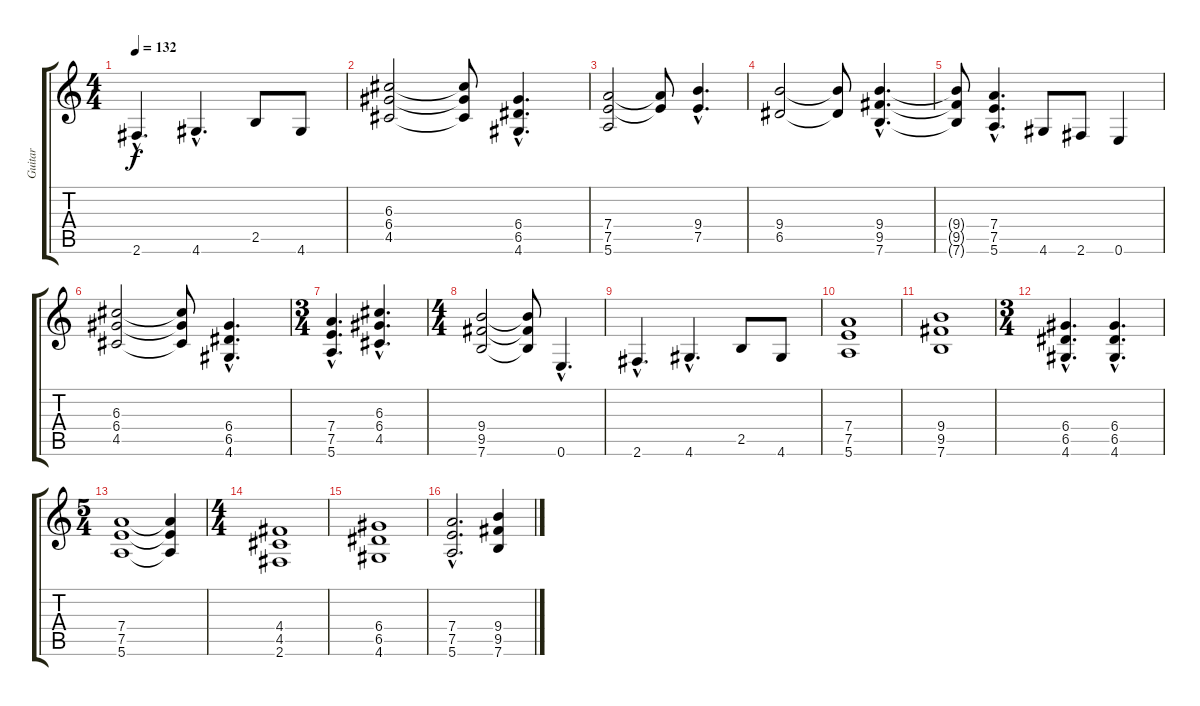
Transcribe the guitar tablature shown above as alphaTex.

\track ("Guitar" "Guitar") {instrument distortionguitar}
\staff {score tabs}
\tuning (E4 B3 G3 D3 A2 E2) {hide}
\ts (4 4)
\tempo 132
\clef g2
\ks c
2.6{hac}.4{d dy f} 4.6{hac}.4{d} 2.5.8 4.6.8 |
(6.3 6.4 4.5).2 (6.3{t} 6.4{t} 4.5{t}).8 (6.4{hac} 6.5{hac} 4.6{hac}).4{d} |
(7.4 7.5 5.6).2 (7.4{t} 7.5{t}).8 (9.4{hac} 7.5{hac}).4{d} |
(9.4 6.5).2 (9.4{t} 6.5{t}).8 (9.4{hac} 9.5{hac} 7.6{hac}).4{d} |
(9.4{t} 9.5{t} 7.6{t}).8 (7.4{hac} 7.5{hac} 5.6{hac}).4{d} 4.6.8 2.6.8 0.6.4 |
(6.3 6.4 4.5).2 (6.3{t} 6.4{t} 4.5{t}).8 (6.4{hac} 6.5{hac} 4.6{hac}).4{d} |
\ts (3 4)
(7.4{hac} 7.5{hac} 5.6{hac}).4{d} (6.3{hac} 6.4{hac} 4.5{hac}).4{d} |
\ts (4 4)
(9.4 9.5 7.6).2 (9.4{t} 9.5{t} 7.6{t}).8 0.6{hac}.4{d} |
2.6{hac}.4{d} 4.6{hac}.4{d} 2.5.8 4.6.8 |
(7.4 7.5 5.6).1 |
(9.4 9.5 7.6).1 |
\ts (3 4)
(6.4{hac} 6.5{hac} 4.6{hac}).4{d} (6.4{hac} 6.5{hac} 4.6{hac}).4{d} |
\ts (5 4)
(7.4 7.5 5.6).1 (7.4{t} 7.5{t} 5.6{t}).4 |
\ts (4 4)
(4.4 4.5 2.6).1 |
(6.4 6.5 4.6).1 |
(7.4{hac} 7.5{hac} 5.6{hac}).2{d} (9.4 9.5 7.6).4
